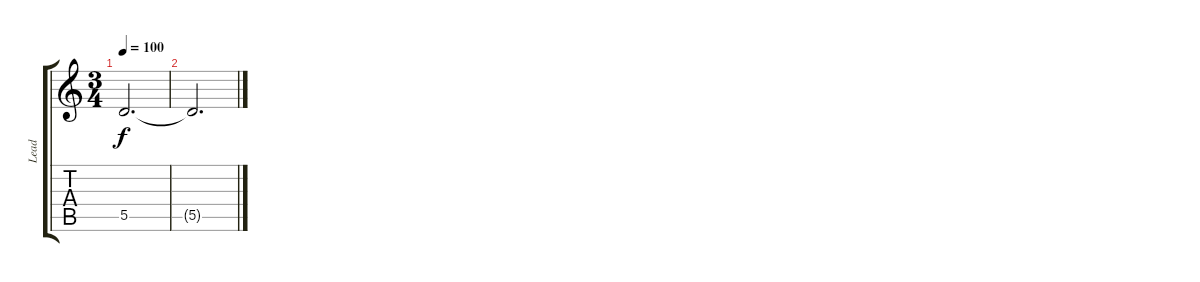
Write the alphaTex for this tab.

\track ("Lead" "Lead") {instrument distortionguitar}
\staff {score tabs}
\tuning (E4 B3 G3 D3 A2 E2) {hide}
\ts (3 4)
\tempo 100
\clef g2
\ks c
5.5.2{d dy f} |
5.5{t}.2{d}
